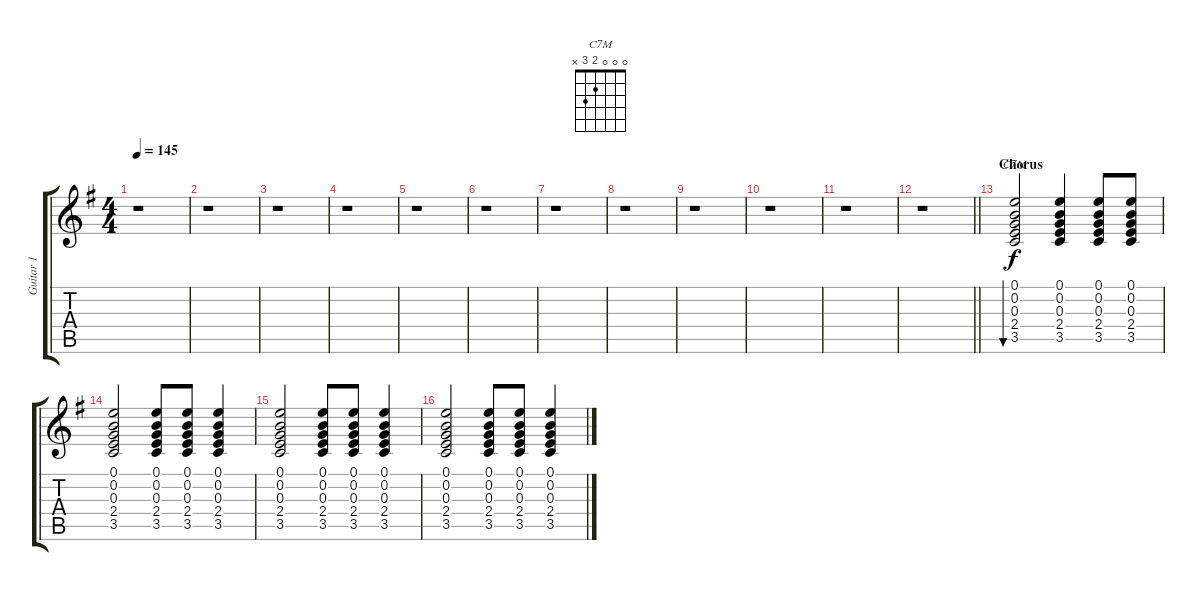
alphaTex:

\track ("Guitar 1" "Guitar 1") {instrument acousticguitarsteel}
\staff {score tabs}
\tuning (E4 B3 G3 D3 A2 E2) {hide}
\chord ("C7M" 0 0 0 2 3 x)
\ts (4 4)
\tempo 145
\clef g2
\ks g
r.1{dy f} |
r.1 |
r.1 |
r.1 |
r.1 |
r.1 |
r.1 |
r.1 |
r.1 |
r.1 |
r.1 |
\barLineRight lightlight
r.1 |
\section ("" "Chorus")
(0.1 0.2 0.3 2.4 3.5).2{bu 480 ch "C7M"} (0.1 0.2 0.3 2.4 3.5).4 (0.1 0.2 0.3 2.4 3.5).8 (0.1 0.2 0.3 2.4 3.5).8 |
(0.1 0.2 0.3 2.4 3.5).2 (0.1 0.2 0.3 2.4 3.5).8 (0.1 0.2 0.3 2.4 3.5).8 (0.1 0.2 0.3 2.4 3.5).4 |
(0.1 0.2 0.3 2.4 3.5).2 (0.1 0.2 0.3 2.4 3.5).8 (0.1 0.2 0.3 2.4 3.5).8 (0.1 0.2 0.3 2.4 3.5).4 |
(0.1 0.2 0.3 2.4 3.5).2 (0.1 0.2 0.3 2.4 3.5).8 (0.1 0.2 0.3 2.4 3.5).8 (0.1 0.2 0.3 2.4 3.5).4
